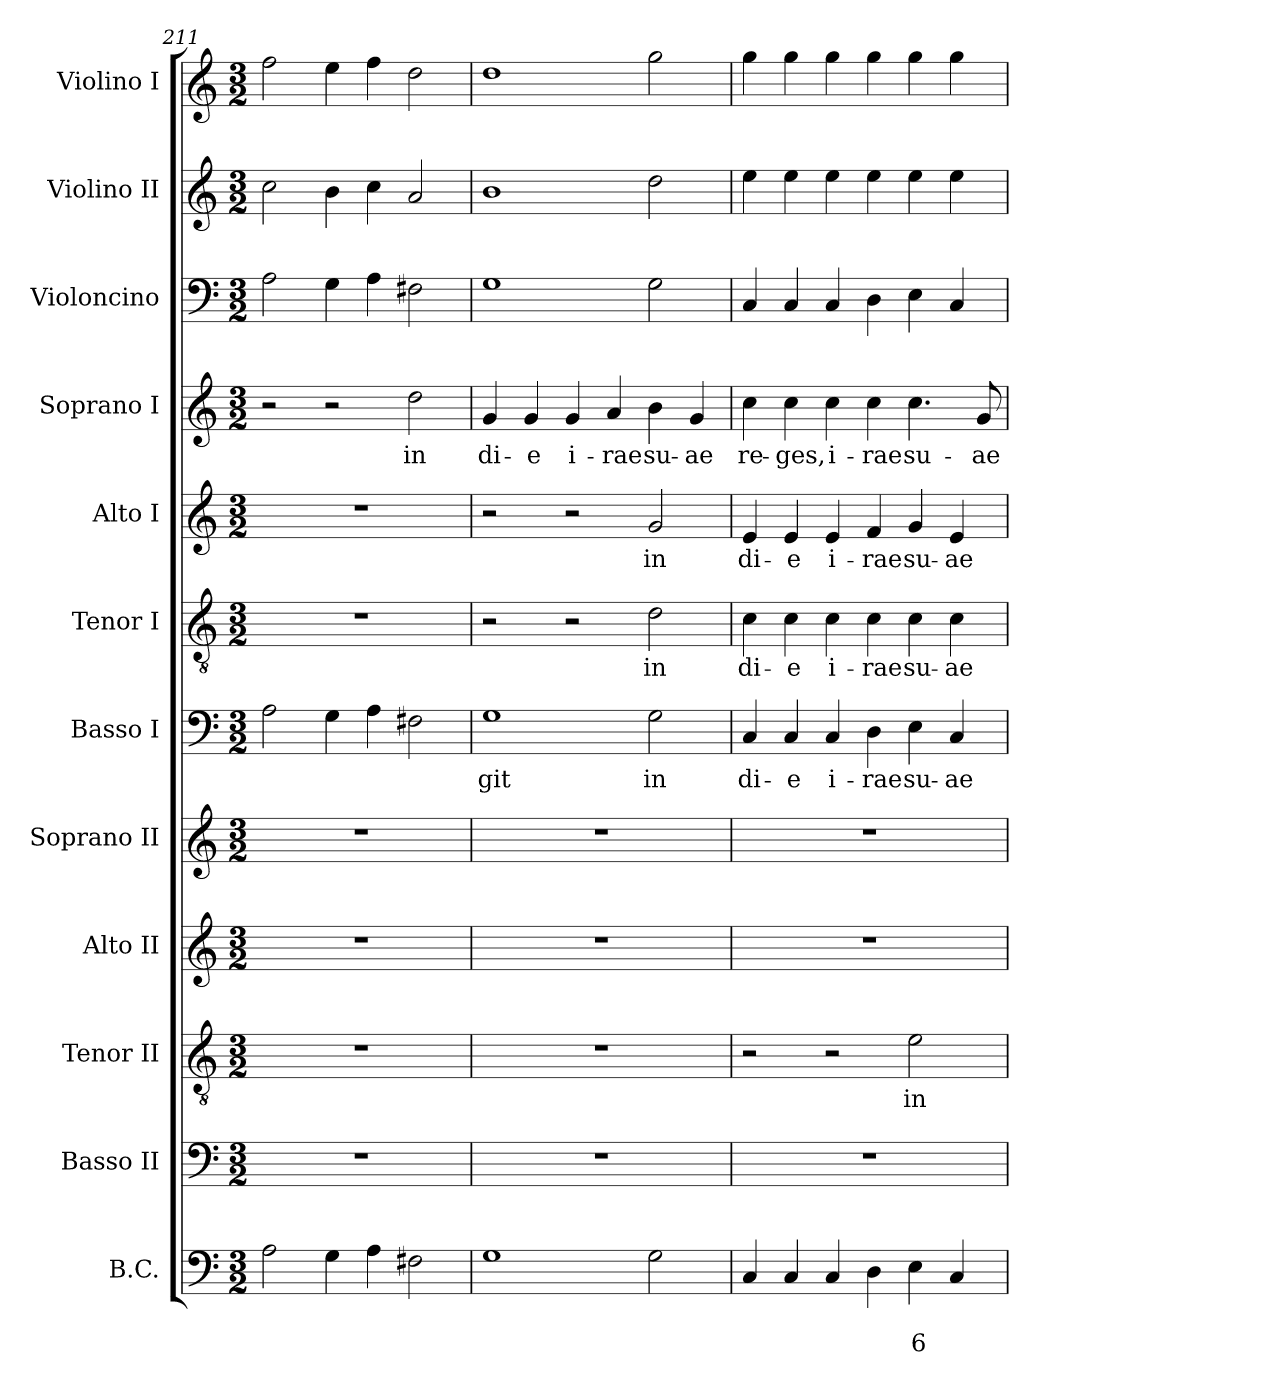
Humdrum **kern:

**kern	**text	**text	**kern	**kern	**text	**kern	**kern	**kern	**text	**kern	**text	**kern	**text	**kern	**text	**kern	**kern	**kern
*part12	*part12	*part12	*part11	*part10	*part10	*part9	*part8	*part7	*part7	*part6	*part6	*part5	*part5	*part4	*part4	*part3	*part2	*part1
*staff12	*staff12	*staff12	*staff11	*staff10	*staff10	*staff9	*staff8	*staff7	*staff7	*staff6	*staff6	*staff5	*staff5	*staff4	*staff4	*staff3	*staff2	*staff1
*I"B.C.	*	*	*I"Basso II	*I"Tenor II	*	*I"Alto II	*I"Soprano II	*I"Basso I	*	*I"Tenor I	*	*I"Alto I	*	*I"Soprano I	*	*I"Violoncino	*I"Violino II	*I"Violino I
*I'BC	*	*	*I'B 2	*I'T 2	*	*I'A 2	*I'S 2	*I'B 1	*	*I'T 1	*	*I'A 1	*	*I'S 1	*	*I'Vc.	*I'Vln. II	*I'Vln. I
*clefF4	*	*	*clefF4	*clefGv2	*	*clefG2	*clefG2	*clefF4	*	*clefGv2	*	*clefG2	*	*clefG2	*	*clefF4	*clefG2	*clefG2
*k[]	*	*	*k[]	*k[]	*	*k[]	*k[]	*k[]	*	*k[]	*	*k[]	*	*k[]	*	*k[]	*k[]	*k[]
*C:	*	*	*C:	*C:	*	*C:	*C:	*C:	*	*C:	*	*C:	*	*C:	*	*C:	*C:	*C:
*M3/2	*	*	*M3/2	*M3/2	*	*M3/2	*M3/2	*M3/2	*	*M3/2	*	*M3/2	*	*M3/2	*	*M3/2	*M3/2	*M3/2
=211	=211	=211	=211	=211	=211	=211	=211	=211	=211	=211	=211	=211	=211	=211	=211	=211	=211	=211
2A\	.	.	1.r	1.r	.	1.r	1.r	2A\	.	1.r	.	1.r	.	2r	.	2A\	2cc\	2ff\
4G\	.	.	.	.	.	.	.	4G\	.	.	.	.	.	2r	.	4G\	4b\	4ee\
4A\	.	.	.	.	.	.	.	4A\	.	.	.	.	.	.	.	4A\	4cc\	4ff\
!	!	!	!	!	!	!	!	!	!	!	!	!	!	!	!LO:LY:b	!	!	!
2F#X\	.	.	.	.	.	.	.	2F#X\	.	.	.	.	.	2dd\	in	2F#X\	2a/	2dd\
!!LO:PB:g=z
=212	=212	=212	=212	=212	=212	=212	=212	=212	=212	=212	=212	=212	=212	=212	=212	=212	=212	=212
!	!	!	!	!	!	!	!	!	!LO:LY:b	!	!	!	!	!	!	!	!	!
!	!	!	!	!	!	!	!	!	!	!	!	!	!	!	!LO:LY:b	!	!	!
1G	.	.	1.r	1.r	.	1.r	1.r	1G	-git	2r	.	2r	.	4g/	di-	1G	1b	1dd
!	!	!	!	!	!	!	!	!	!	!	!	!	!	!	!LO:LY:b	!	!	!
.	.	.	.	.	.	.	.	.	.	.	.	.	.	4g/	-e	.	.	.
!	!	!	!	!	!	!	!	!	!	!	!	!	!	!	!LO:LY:b	!	!	!
.	.	.	.	.	.	.	.	.	.	2r	.	2r	.	4g/	i-	.	.	.
!	!	!	!	!	!	!	!	!	!	!	!	!	!	!	!LO:LY:b	!	!	!
.	.	.	.	.	.	.	.	.	.	.	.	.	.	4a/	-rae	.	.	.
!	!	!	!	!	!	!	!	!	!LO:LY:b	!	!	!	!	!	!	!	!	!
!	!	!	!	!	!	!	!	!	!	!	!LO:LY:b	!	!	!	!	!	!	!
!	!	!	!	!	!	!	!	!	!	!	!	!	!LO:LY:b	!	!	!	!	!
!	!	!	!	!	!	!	!	!	!	!	!	!	!	!	!LO:LY:b	!	!	!
2G\	.	.	.	.	.	.	.	2G\	in	2d\	in	2g/	in	4b\	su-	2G\	2dd\	2gg\
!	!	!	!	!	!	!	!	!	!	!	!	!	!	!	!LO:LY:b	!	!	!
.	.	.	.	.	.	.	.	.	.	.	.	.	.	4g/	-ae	.	.	.
=213	=213	=213	=213	=213	=213	=213	=213	=213	=213	=213	=213	=213	=213	=213	=213	=213	=213	=213
!	!	!	!	!	!	!	!	!	!LO:LY:b	!	!	!	!	!	!	!	!	!
!	!	!	!	!	!	!	!	!	!	!	!LO:LY:b	!	!	!	!	!	!	!
!	!	!	!	!	!	!	!	!	!	!	!	!	!LO:LY:b	!	!	!	!	!
!	!	!	!	!	!	!	!	!	!	!	!	!	!	!	!LO:LY:b	!	!	!
4C/	.	.	1.r	2r	.	1.r	1.r	4C/	di-	4c\	di-	4e/	di-	4cc\	re-	4C/	4ee\	4gg\
!	!	!	!	!	!	!	!	!	!LO:LY:b	!	!	!	!	!	!	!	!	!
!	!	!	!	!	!	!	!	!	!	!	!LO:LY:b	!	!	!	!	!	!	!
!	!	!	!	!	!	!	!	!	!	!	!	!	!LO:LY:b	!	!	!	!	!
!	!	!	!	!	!	!	!	!	!	!	!	!	!	!	!LO:LY:b	!	!	!
4C/	.	.	.	.	.	.	.	4C/	-e	4c\	-e	4e/	-e	4cc\	-ges,	4C/	4ee\	4gg\
!	!	!	!	!	!	!	!	!	!LO:LY:b	!	!	!	!	!	!	!	!	!
!	!	!	!	!	!	!	!	!	!	!	!LO:LY:b	!	!	!	!	!	!	!
!	!	!	!	!	!	!	!	!	!	!	!	!	!LO:LY:b	!	!	!	!	!
!	!	!	!	!	!	!	!	!	!	!	!	!	!	!	!LO:LY:b	!	!	!
4C/	.	.	.	2r	.	.	.	4C/	i-	4c\	i-	4e/	i-	4cc\	i-	4C/	4ee\	4gg\
!	!	!	!	!	!	!	!	!	!LO:LY:b	!	!	!	!	!	!	!	!	!
!	!	!	!	!	!	!	!	!	!	!	!LO:LY:b	!	!	!	!	!	!	!
!	!	!	!	!	!	!	!	!	!	!	!	!	!LO:LY:b	!	!	!	!	!
!	!	!	!	!	!	!	!	!	!	!	!	!	!	!	!LO:LY:b	!	!	!
4D\	.	.	.	.	.	.	.	4D\	-rae	4c\	-rae	4f/	-rae	4cc\	-rae	4D\	4ee\	4gg\
!	!	!LO:LY:b	!	!	!	!	!	!	!	!	!	!	!	!	!	!	!	!
!	!	!	!	!	!LO:LY:b	!	!	!	!	!	!	!	!	!	!	!	!	!
!	!	!	!	!	!	!	!	!	!LO:LY:b	!	!	!	!	!	!	!	!	!
!	!	!	!	!	!	!	!	!	!	!	!LO:LY:b	!	!	!	!	!	!	!
!	!	!	!	!	!	!	!	!	!	!	!	!	!LO:LY:b	!	!	!	!	!
!	!	!	!	!	!	!	!	!	!	!	!	!	!	!	!LO:LY:b	!	!	!
4E\	.	6	.	2e\	in	.	.	4E\	su-	4c\	su-	4g/	su-	4.cc\	su-	4E\	4ee\	4gg\
!	!	!	!	!	!	!	!	!	!LO:LY:b	!	!	!	!	!	!	!	!	!
!	!	!	!	!	!	!	!	!	!	!	!LO:LY:b	!	!	!	!	!	!	!
!	!	!	!	!	!	!	!	!	!	!	!	!	!LO:LY:b	!	!	!	!	!
4C/	.	.	.	.	.	.	.	4C/	-ae	4c\	-ae	4e/	-ae	.	.	4C/	4ee\	4gg\
!	!	!	!	!	!	!	!	!	!	!	!	!	!	!	!LO:LY:b	!	!	!
.	.	.	.	.	.	.	.	.	.	.	.	.	.	8g/	-ae	.	.	.
=	=	=	=	=	=	=	=	=	=	=	=	=	=	=	=	=	=	=
*-	*-	*-	*-	*-	*-	*-	*-	*-	*-	*-	*-	*-	*-	*-	*-	*-	*-	*-
